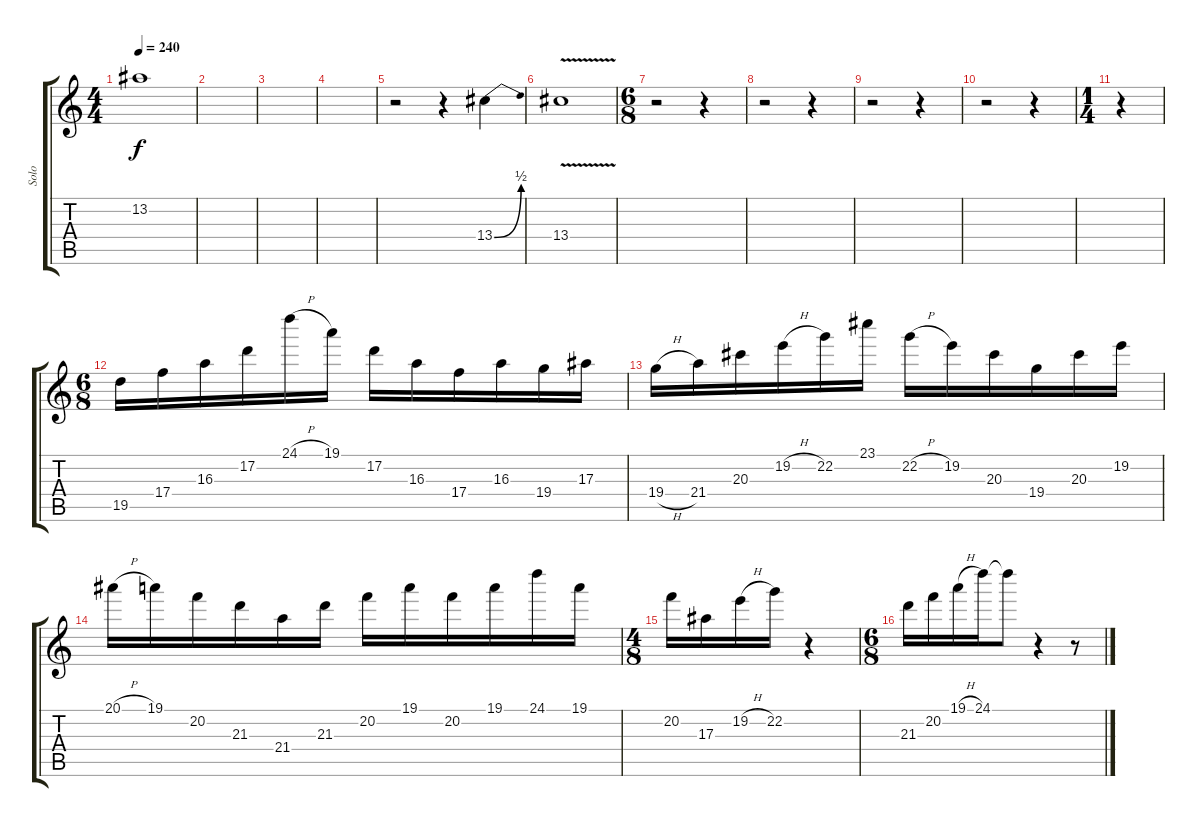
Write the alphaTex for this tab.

\track ("Solo" "Solo") {instrument distortionguitar}
\staff {score tabs}
\tuning (D4 A3 F3 C3 G2 D2) {hide}
\ts (4 4)
\tempo 240
\clef g2
\ks c
13.2{t}.1{dy f} |
|
|
|
r.2 r.4 13.4{be (bend 0 0 60 2)}.4 |
13.4{v}.1 |
\ts (6 8)
r.2 r.4 |
r.2 r.4 |
r.2 r.4 |
r.2 r.4 |
\ts (1 4)
r.4 |
\ts (6 8)
19.5.16 17.4.16 16.3.16 17.2.16 24.1{h}.16 19.1.16 17.2.16 16.3.16 17.4.16 16.3.16 19.4.16 17.3.16 |
19.4{h}.16 21.4.16 20.3.16 19.2{h}.16 22.2.16 23.1.16 22.2{h}.16 19.2.16 20.3.16 19.4.16 20.3.16 19.2.16 |
20.1{h}.16 19.1.16 20.2.16 21.3.16 21.4.16 21.3.16 20.2.16 19.1.16 20.2.16 19.1.16 24.1.16 19.1.16 |
\ts (4 8)
20.2.16 17.3.16 19.2{h}.16 22.2.16 r.4 |
\ts (6 8)
21.3.16 20.2.16 19.1{h}.16 24.1.16 24.1{t}.8 r.4 r.8
